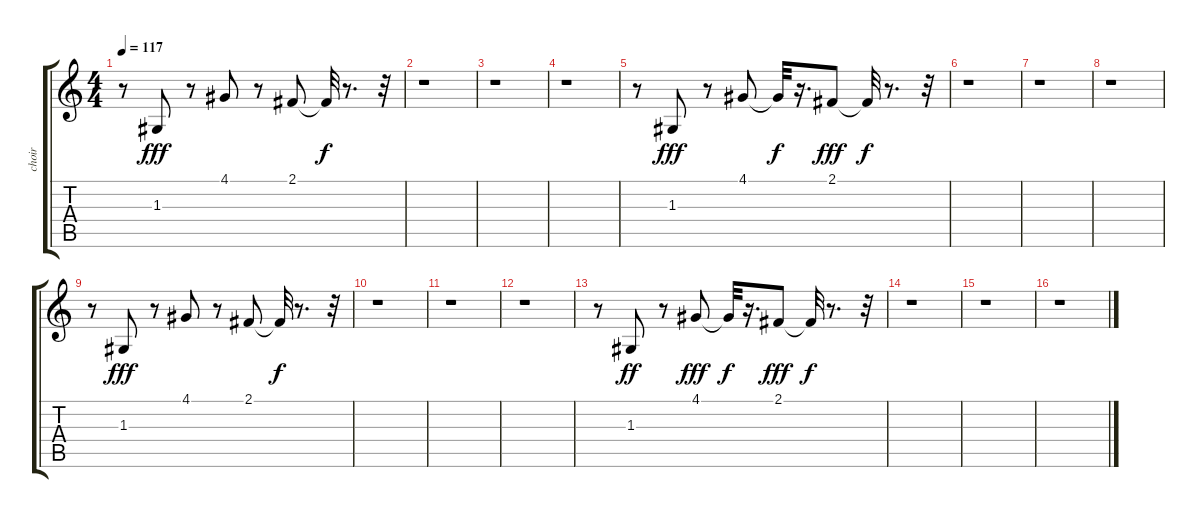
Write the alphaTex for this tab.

\track ("choir" "choir") {instrument pad1newage}
\staff {score tabs}
\tuning (E4 B3 G3 D3 A2 E2) {hide}
\ts (4 4)
\tempo 117
\clef g2
\ks c
r.8{dy fff} 1.3.8 r.8 4.1.8 r.8 2.1.8 2.1{t}.32{dy f} r.8{d} r.32 |
r.1 |
r.1 |
r.1 |
r.8 1.3.8{dy fff} r.8 4.1.8 4.1{t}.32{dy f} r.16{d} 2.1.8{dy fff} 2.1{t}.32{dy f} r.8{d} r.32 |
r.1 |
r.1 |
r.1 |
r.8 1.3.8{dy fff} r.8 4.1.8 r.8 2.1.8 2.1{t}.32{dy f} r.8{d} r.32 |
r.1 |
r.1 |
r.1 |
r.8 1.3.8{dy ff} r.8 4.1.8{dy fff} 4.1{t}.32{dy f} r.16{d} 2.1.8{dy fff} 2.1{t}.32{dy f} r.8{d} r.32 |
r.1 |
r.1 |
r.1
